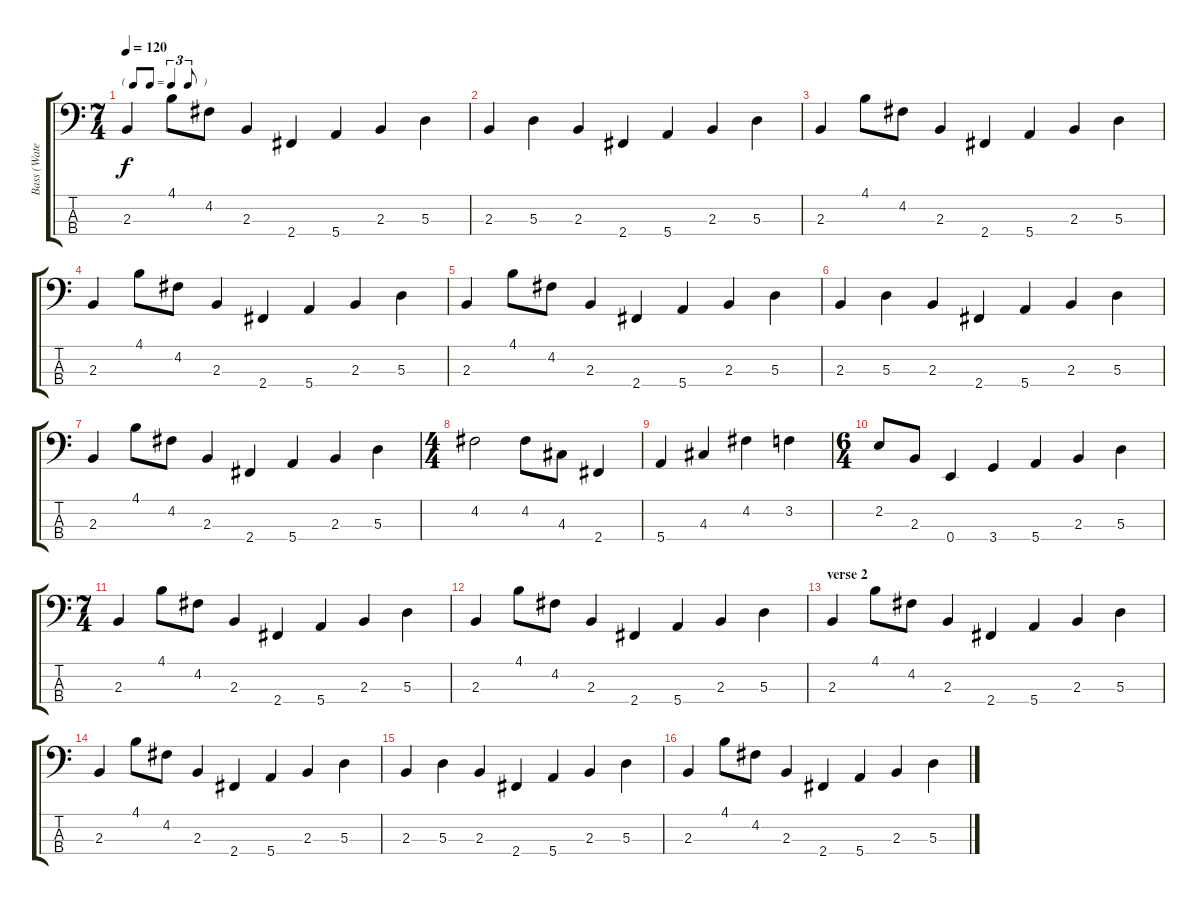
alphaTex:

\track ("Bass (Waters)" "Bass (Wate") {instrument electricbassfinger}
\staff {score tabs}
\tuning (G2 D2 A1 E1) {hide}
\ts (7 4)
\tf triplet8th
\tempo 120
\clef f4
\ks c
2.3.4{dy f} 4.1.8 4.2.8 2.3.4 2.4.4 5.4.4 2.3.4 5.3.4 |
2.3.4 5.3.4 2.3.4 2.4.4 5.4.4 2.3.4 5.3.4 |
2.3.4 4.1.8 4.2.8 2.3.4 2.4.4 5.4.4 2.3.4 5.3.4 |
2.3.4 4.1.8 4.2.8 2.3.4 2.4.4 5.4.4 2.3.4 5.3.4 |
2.3.4 4.1.8 4.2.8 2.3.4 2.4.4 5.4.4 2.3.4 5.3.4 |
2.3.4 5.3.4 2.3.4 2.4.4 5.4.4 2.3.4 5.3.4 |
2.3.4 4.1.8 4.2.8 2.3.4 2.4.4 5.4.4 2.3.4 5.3.4 |
\ts (4 4)
4.2.2 4.2.8 4.3.8 2.4.4 |
5.4.4 4.3.4 4.2.4 3.2.4 |
\ts (6 4)
2.2.8 2.3.8 0.4.4 3.4.4 5.4.4 2.3.4 5.3.4 |
\ts (7 4)
2.3.4 4.1.8 4.2.8 2.3.4 2.4.4 5.4.4 2.3.4 5.3.4 |
2.3.4 4.1.8 4.2.8 2.3.4 2.4.4 5.4.4 2.3.4 5.3.4 |
\section ("" "verse 2")
2.3.4 4.1.8 4.2.8 2.3.4 2.4.4 5.4.4 2.3.4 5.3.4 |
2.3.4 4.1.8 4.2.8 2.3.4 2.4.4 5.4.4 2.3.4 5.3.4 |
2.3.4 5.3.4 2.3.4 2.4.4 5.4.4 2.3.4 5.3.4 |
2.3.4 4.1.8 4.2.8 2.3.4 2.4.4 5.4.4 2.3.4 5.3.4
